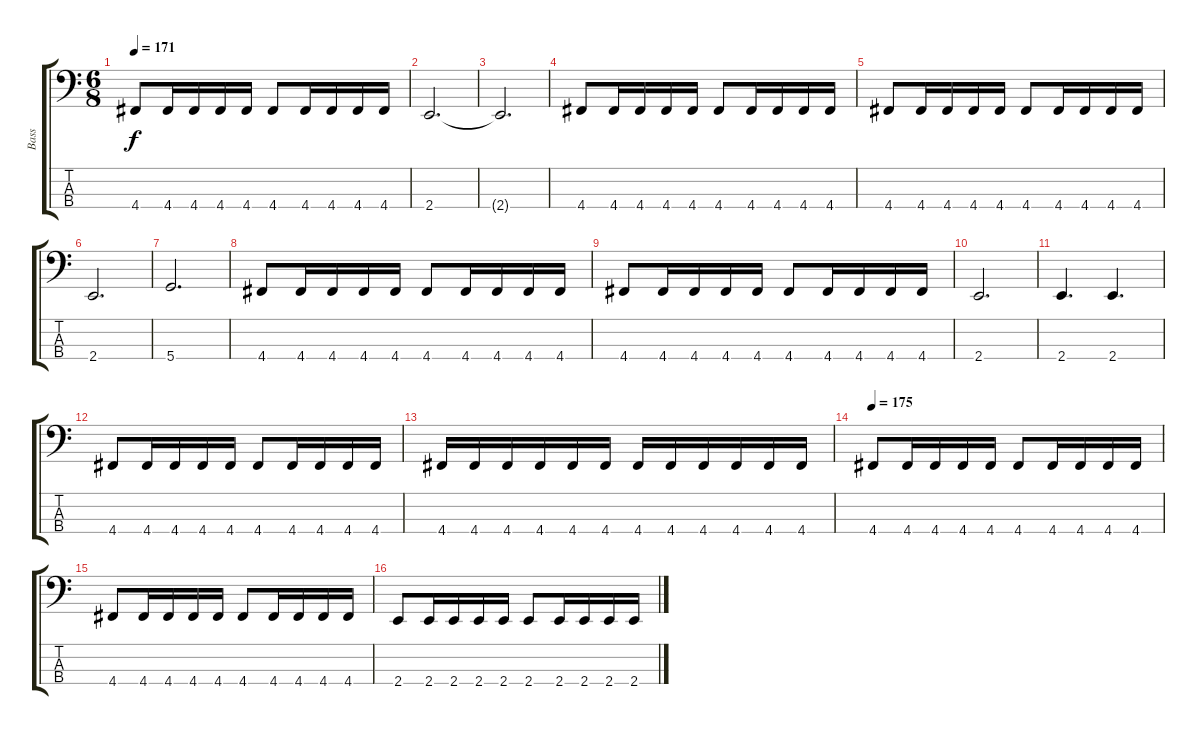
\track ("Bass" "Bass") {instrument electricbasspick}
\staff {score tabs}
\tuning (F2 C2 G1 D1) {hide}
\ts (6 8)
\tempo 171
\clef f4
\ks c
4.4.8{dy f} 4.4.16 4.4.16 4.4.16 4.4.16 4.4.8 4.4.16 4.4.16 4.4.16 4.4.16 |
2.4.2{d} |
2.4{t}.2{d} |
4.4.8 4.4.16 4.4.16 4.4.16 4.4.16 4.4.8 4.4.16 4.4.16 4.4.16 4.4.16 |
4.4.8 4.4.16 4.4.16 4.4.16 4.4.16 4.4.8 4.4.16 4.4.16 4.4.16 4.4.16 |
2.4.2{d} |
5.4.2{d} |
4.4.8 4.4.16 4.4.16 4.4.16 4.4.16 4.4.8 4.4.16 4.4.16 4.4.16 4.4.16 |
4.4.8 4.4.16 4.4.16 4.4.16 4.4.16 4.4.8 4.4.16 4.4.16 4.4.16 4.4.16 |
2.4.2{d} |
2.4.4{d} 2.4.4{d} |
4.4.8 4.4.16 4.4.16 4.4.16 4.4.16 4.4.8 4.4.16 4.4.16 4.4.16 4.4.16 |
4.4.16 4.4.16 4.4.16 4.4.16 4.4.16 4.4.16 4.4.16 4.4.16 4.4.16 4.4.16 4.4.16 4.4.16 |
\tempo 175
4.4.8 4.4.16 4.4.16 4.4.16 4.4.16 4.4.8 4.4.16 4.4.16 4.4.16 4.4.16 |
4.4.8 4.4.16 4.4.16 4.4.16 4.4.16 4.4.8 4.4.16 4.4.16 4.4.16 4.4.16 |
2.4.8 2.4.16 2.4.16 2.4.16 2.4.16 2.4.8 2.4.16 2.4.16 2.4.16 2.4.16
